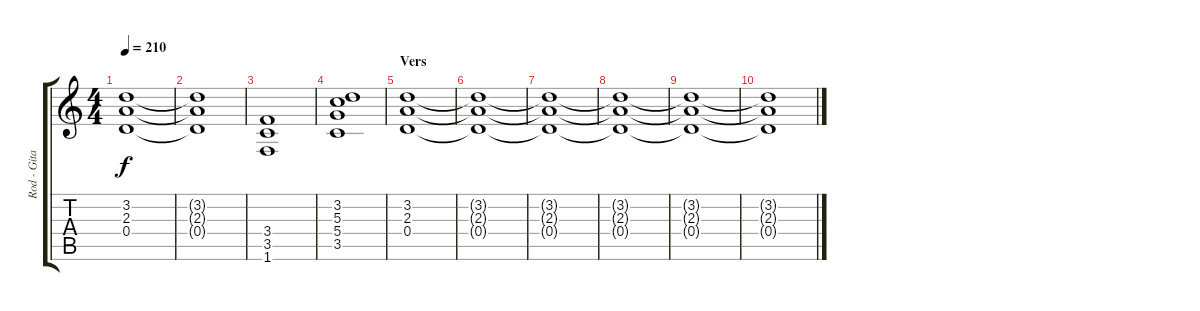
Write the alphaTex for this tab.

\track ("Rod - Gitarre 2" "Rod - Gita") {instrument distortionguitar}
\staff {score tabs}
\tuning (E4 B3 G3 D3 A2 E2) {hide}
\ts (4 4)
\tempo 210
\clef g2
\ks c
(3.2 2.3 0.4).1{dy f} |
(3.2{t} 2.3{t} 0.4{t}).1 |
(3.4 3.5 1.6).1 |
(3.2 5.3 5.4 3.5).1 |
\section ("" "Vers")
(3.2 2.3 0.4).1 |
(3.2{t} 2.3{t} 0.4{t}).1 |
(3.2{t} 2.3{t} 0.4{t}).1 |
(3.2{t} 2.3{t} 0.4{t}).1{volume 10} |
(3.2{t} 2.3{t} 0.4{t}).1 |
(3.2{t} 2.3{t} 0.4{t}).1
